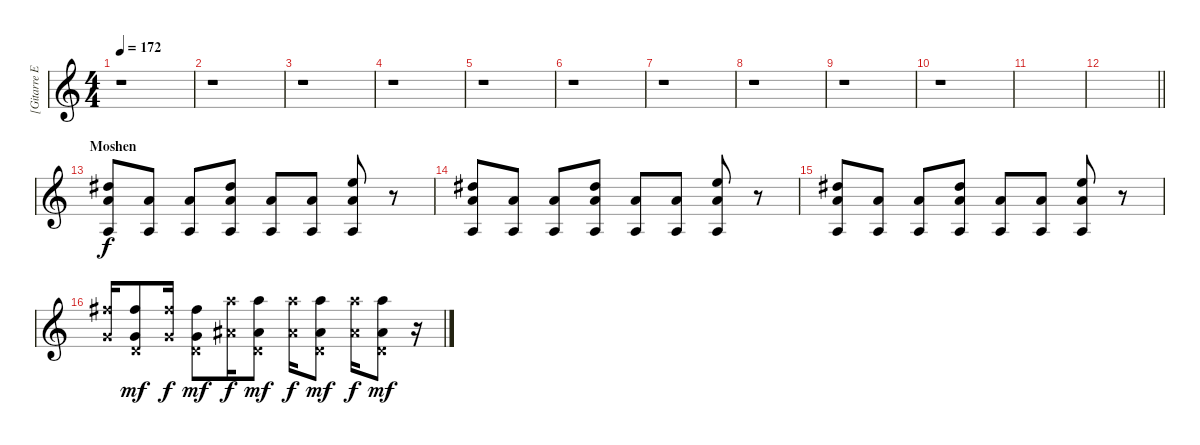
\track ("[Gitarre Effekt II]" "[Gitarre E") {instrument overdrivenguitar}
\staff {score}
\tuning (E4 B3 G3 D3 A2 E2) {hide}
\ts (4 4)
\tempo 172
\clef g2
\ks c
r.1{dy f} |
r.1 |
r.1 |
r.1 |
r.1 |
r.1 |
r.1 |
r.1 |
r.1 |
r.1 |
|
\barLineRight lightlight
|
\section ("" "Moshen")
(8.3 7.4 0.5).8{volume 8 instrument overdrivenguitar} (7.4 0.5).8 (7.4 0.5).8 (8.3 7.4 0.5).8 (7.4 0.5).8 (7.4 0.5).8 (9.3 7.4 0.5).8 r.8 |
(8.3 7.4 0.5).8 (7.4 0.5).8 (7.4 0.5).8 (8.3 7.4 0.5).8 (7.4 0.5).8 (7.4 0.5).8 (9.3 7.4 0.5).8 r.8 |
(8.3 7.4 0.5).8 (7.4 0.5).8 (7.4 0.5).8 (8.3 7.4 0.5).8 (7.4 0.5).8 (7.4 0.5).8 (9.3 7.4 0.5).8 r.8 |
(11.3{x} 10.5{x}).16 (11.3 0.4{x} 10.5).8{dy mf} (11.3{x} 10.5{x}).16{dy f} (11.3 0.4{x} 10.5).8{dy mf} (14.3{x} 13.5{x}).16{dy f} (14.3 0.4{x} 13.5).8{dy mf} (14.3{x} 13.5{x}).16{dy f} (14.3 0.4{x} 13.5).8{dy mf} (14.3{x} 13.5{x}).16{dy f} (14.3 0.4{x} 13.5).8{dy mf} r.16
